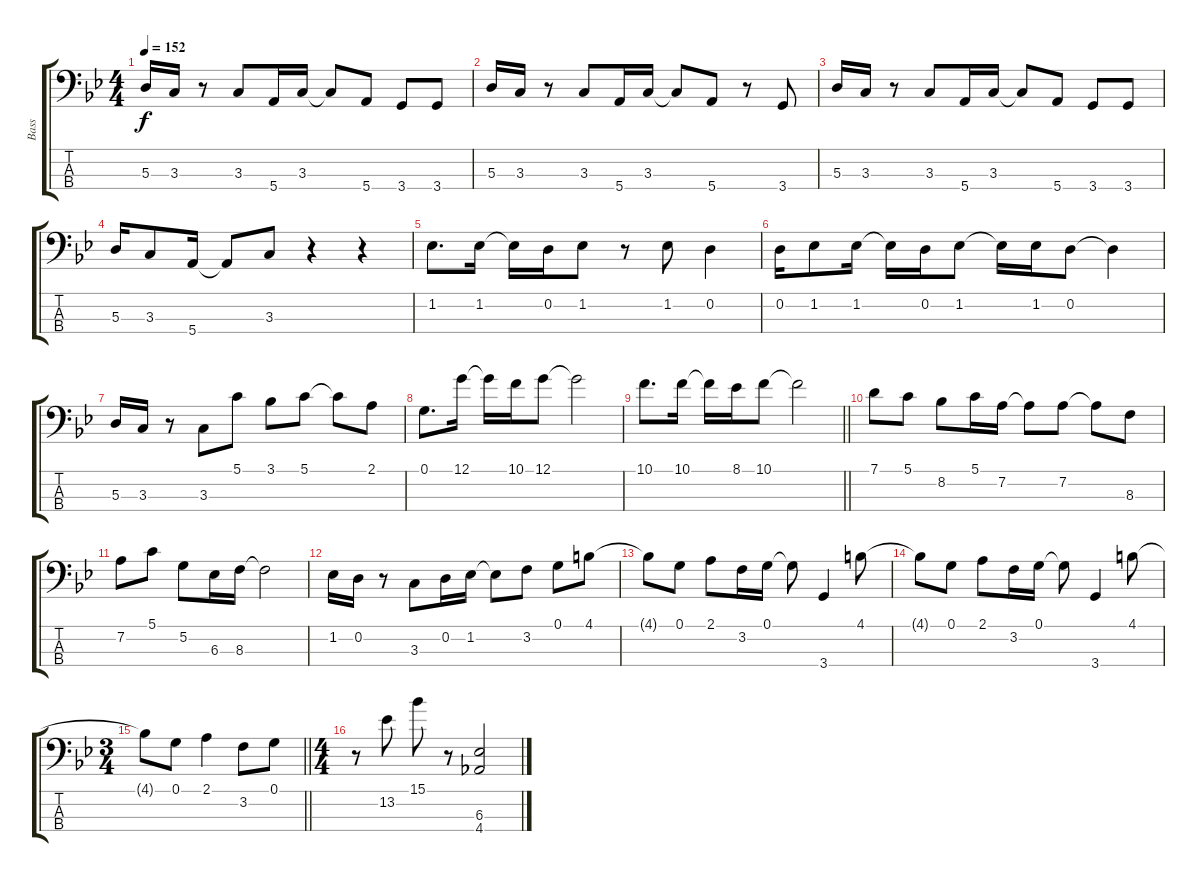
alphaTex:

\track ("Bass" "Bass") {instrument electricbasspick}
\staff {score tabs}
\tuning (G2 D2 A1 E1) {hide}
\ts (4 4)
\tempo 152
\clef f4
\ks bb
5.3.16{dy f} 3.3.16 r.8 3.3.8 5.4.16 3.3.16 3.3{t}.8 5.4.8 3.4.8 3.4.8 |
5.3.16 3.3.16 r.8 3.3.8 5.4.16 3.3.16 3.3{t}.8 5.4.8 r.8 3.4.8 |
5.3.16 3.3.16 r.8 3.3.8 5.4.16 3.3.16 3.3{t}.8 5.4.8 3.4.8 3.4.8 |
5.3.16 3.3.8 5.4.16 5.4{t}.8 3.3.8 r.4 r.4 |
1.2.8{d} 1.2.16 1.2{t}.16 0.2.16 1.2.8 r.8 1.2.8 0.2.4 |
0.2.16 1.2.8 1.2.16 1.2{t}.16 0.2.16 1.2.8 1.2{t}.16 1.2.16 0.2.8 0.2{t}.4 |
5.3.16 3.3.16 r.8 3.3.8 5.1.8 3.1.8 5.1.8 5.1{t}.8 2.1.8 |
0.1.8{d} 12.1.16 12.1{t}.16 10.1.16 12.1.8 12.1{t}.2 |
\barLineRight lightlight
10.1.8{d} 10.1.16 10.1{t}.16 8.1.16 10.1.8 10.1{t}.2 |
7.1.8 5.1.8 8.2.8 5.1.16 7.2.16 7.2{t}.8 7.2.8 7.2{t}.8 8.3.8 |
7.2.8 5.1.8 5.2.8 6.3.16 8.3.16 8.3{t}.2 |
1.2.16 0.2.16 r.8 3.3.8 0.2.16 1.2.16 1.2{t}.8 3.2.8 0.1.8 4.1.8 |
4.1{t}.8 0.1.8 2.1.8 3.2.16 0.1.16 0.1{t}.8 3.4.4 4.1.8 |
4.1{t}.8 0.1.8 2.1.8 3.2.16 0.1.16 0.1{t}.8 3.4.4 4.1.8 |
\ts (3 4)
\barLineRight lightlight
4.1{t}.8 0.1.8 2.1.4 3.2.8 0.1.8 |
\ts (4 4)
r.8 13.2.8 15.1.8 r.8 (6.3 4.4).2
